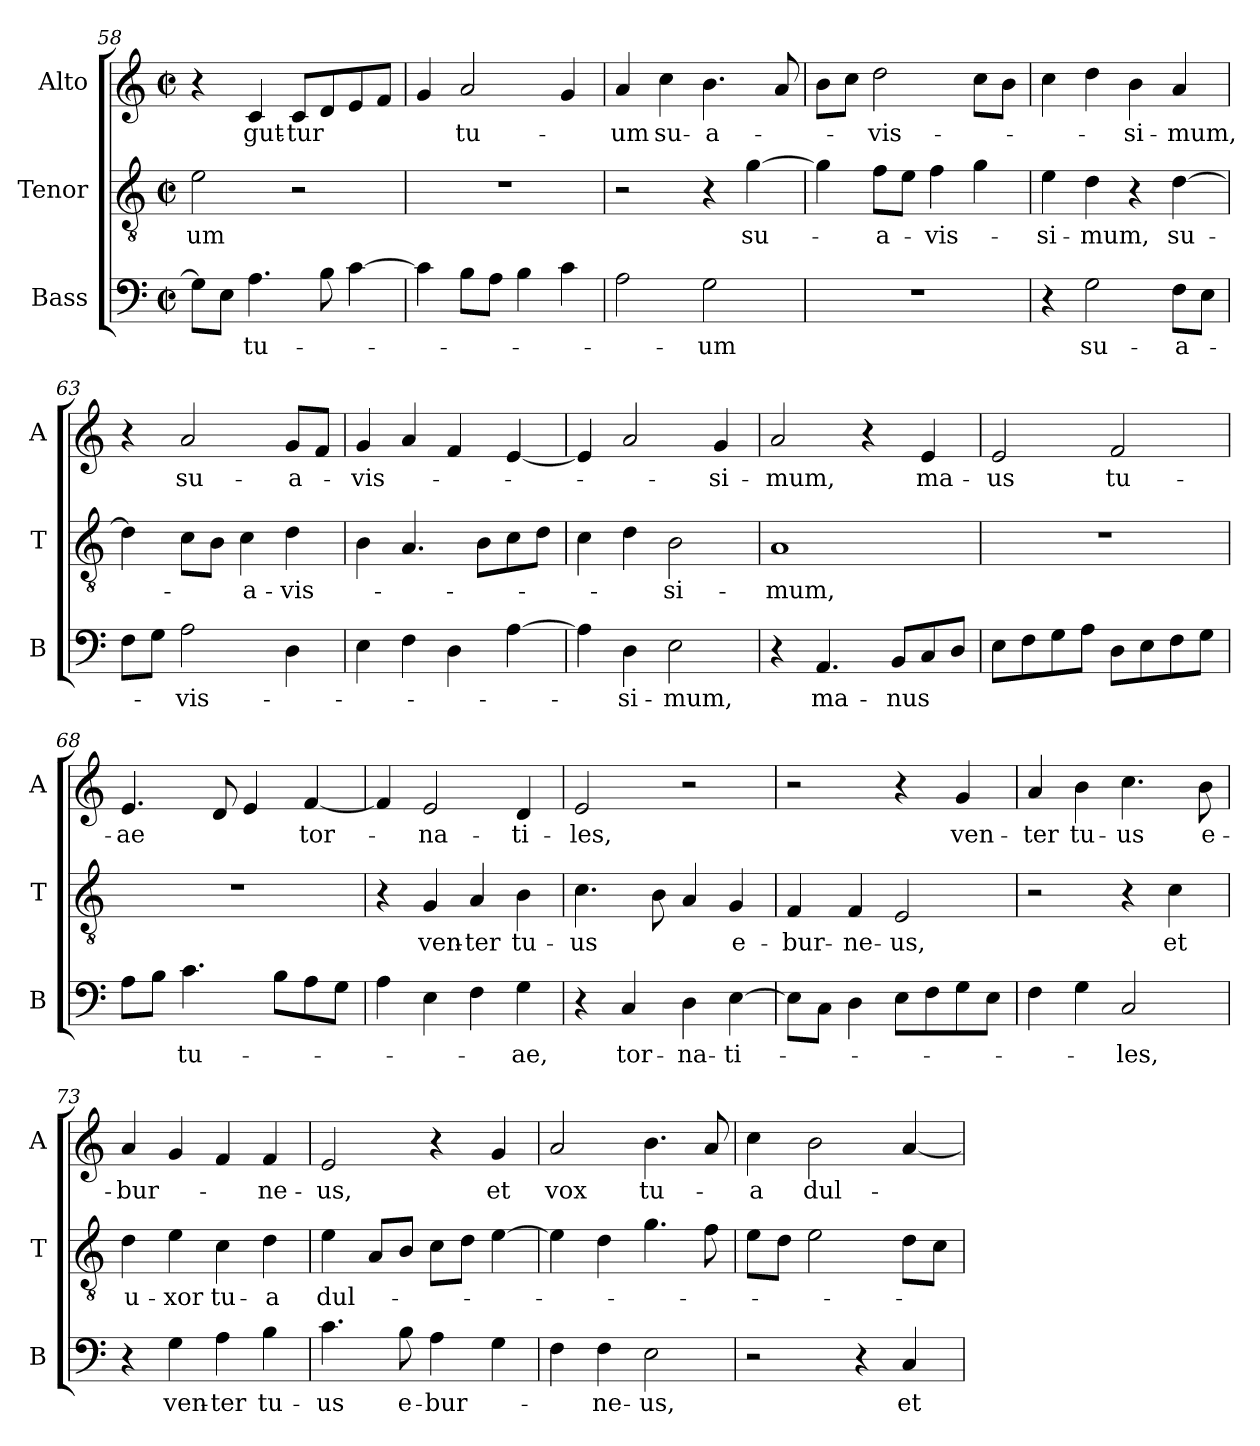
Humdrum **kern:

**kern	**text	**kern	**text	**kern	**text
*part3	*part3	*part2	*part2	*part1	*part1
*staff3	*staff3	*staff2	*staff2	*staff1	*staff1
*I"Bass	*	*I"Tenor	*	*I"Alto	*
*I'B	*	*I'T	*	*I'A	*
*clefF4	*	*clefGv2	*	*clefG2	*
*k[]	*	*k[]	*	*k[]	*
*C:	*	*C:	*	*C:	*
*M2/2	*	*M2/2	*	*M2/2	*
*met(c|)	*	*met(c|)	*	*met(c|)	*
=58	=58	=58	=58	=58	=58
!	!	!	!LO:LY:b	!	!
8G\L]	.	2e\	-um	4r	.
8E\J	.	.	.	.	.
!	!LO:LY:b	!	!	!	!LO:LY:b
4.A\	tu-	.	.	4c/	gut-
!	!	!	!	!	!LO:LY:b
.	.	2r	.	8c/L	-tur
8B\	.	.	.	8d/	.
[4c\	.	.	.	8e/	.
.	.	.	.	8f/J	.
=59	=59	=59	=59	=59	=59
4c\]	.	1r	.	4g/	.
!	!	!	!	!	!LO:LY:b
8B\L	.	.	.	2a/	tu-
8A\J	.	.	.	.	.
4B\	.	.	.	.	.
4c\	.	.	.	4g/	.
=60	=60	=60	=60	=60	=60
!	!	!	!	!	!LO:LY:b
2A\	.	2r	.	4a/	-um
!	!	!	!	!	!LO:LY:b
.	.	.	.	4cc\	su-
!	!LO:LY:b	!	!	!	!LO:LY:b
2G\	-um	4r	.	4.b\	-a-
!	!	!	!LO:LY:b	!	!
.	.	[4g\	su-	.	.
.	.	.	.	8a/	.
!!LO:LB:g=z
=61	=61	=61	=61	=61	=61
1r	.	4g\]	.	8b\L	.
.	.	.	.	8cc\J	.
!	!	!	!LO:LY:b	!	!LO:LY:b
.	.	8f\L	-a-	2dd\	-vis-
.	.	8e\J	.	.	.
!	!	!	!LO:LY:b	!	!
.	.	4f\	-vis-	.	.
.	.	4g\	.	8cc\L	.
.	.	.	.	8b\J	.
=62	=62	=62	=62	=62	=62
!	!	!	!LO:LY:b	!	!
4r	.	4e\	-si-	4cc\	.
!	!LO:LY:b	!	!LO:LY:b	!	!
2G\	su-	4d\	-mum,	4dd\	.
!	!	!	!	!	!LO:LY:b
.	.	4r	.	4b\	-si-
!	!LO:LY:b	!	!LO:LY:b	!	!LO:LY:b
8F\L	-a-	[4d\	su-	4a/	-mum,
8E\J	.	.	.	.	.
=63	=63	=63	=63	=63	=63
8F\L	.	4d\]	.	4r	.
8G\J	.	.	.	.	.
!	!LO:LY:b	!	!	!	!LO:LY:b
2A\	-vis-	8c\L	.	2a/	su-
.	.	8B\J	.	.	.
!	!	!	!LO:LY:b	!	!
.	.	4c\	-a-	.	.
!	!	!	!LO:LY:b	!	!LO:LY:b
4D\	.	4d\	-vis-	8g/L	-a-
.	.	.	.	8f/J	.
=64	=64	=64	=64	=64	=64
!	!	!	!	!	!LO:LY:b
4E\	.	4B\	.	4g/	-vis-
4F\	.	4.A/	.	4a/	.
4D\	.	.	.	4f/	.
.	.	8B\L	.	.	.
[4A\	.	8c\	.	[4e/	.
.	.	8d\J	.	.	.
=65	=65	=65	=65	=65	=65
4A\]	.	4c\	.	4e/]	.
!	!LO:LY:b	!	!	!	!
4D\	-si-	4d\	.	2a/	.
!	!LO:LY:b	!	!LO:LY:b	!	!
2E\	-mum,	2B\	-si-	.	.
!	!	!	!	!	!LO:LY:b
.	.	.	.	4g/	-si-
!!LO:LB:g=z
=66	=66	=66	=66	=66	=66
!	!	!	!LO:LY:b	!	!LO:LY:b
4r	.	1A	-mum,	2a/	-mum,
!	!LO:LY:b	!	!	!	!
4.AA/	ma-	.	.	.	.
.	.	.	.	4r	.
!	!LO:LY:b	!	!	!	!
8BB/L	-nus	.	.	.	.
!	!	!	!	!	!LO:LY:b
8C/	.	.	.	4e/	ma-
8D/J	.	.	.	.	.
=67	=67	=67	=67	=67	=67
!	!	!	!	!	!LO:LY:b
8E\L	.	1r	.	2e/	-us
8F\	.	.	.	.	.
8G\	.	.	.	.	.
8A\J	.	.	.	.	.
!	!	!	!	!	!LO:LY:b
8D\L	.	.	.	2f/	tu-
8E\	.	.	.	.	.
8F\	.	.	.	.	.
8G\J	.	.	.	.	.
=68	=68	=68	=68	=68	=68
!	!	!	!	!	!LO:LY:b
8A\L	.	1r	.	4.e/	-ae
8B\J	.	.	.	.	.
!	!LO:LY:b	!	!	!	!
4.c\	tu-	.	.	.	.
.	.	.	.	8d/	.
.	.	.	.	4e/	.
8B\L	.	.	.	.	.
!	!	!	!	!	!LO:LY:b
8A\	.	.	.	[4f/	tor-
8G\J	.	.	.	.	.
=69	=69	=69	=69	=69	=69
4A\	.	4r	.	4f/]	.
!	!	!	!LO:LY:b	!	!LO:LY:b
4E\	.	4G/	ven-	2e/	-na-
!	!	!	!LO:LY:b	!	!
4F\	.	4A/	-ter	.	.
!	!LO:LY:b	!	!LO:LY:b	!	!LO:LY:b
4G\	-ae,	4B\	tu-	4d/	-ti-
=70	=70	=70	=70	=70	=70
!	!	!	!LO:LY:b	!	!LO:LY:b
4r	.	4.c\	-us	2e/	-les,
!	!LO:LY:b	!	!	!	!
4C/	tor-	.	.	.	.
.	.	8B\	.	.	.
!	!LO:LY:b	!	!	!	!
4D\	-na-	4A/	.	2r	.
!	!LO:LY:b	!	!LO:LY:b	!	!
[4E\	-ti-	4G/	e-	.	.
!!LO:LB:g=z
=71	=71	=71	=71	=71	=71
!	!	!	!LO:LY:b	!	!
8E\L]	.	4F/	-bur-	2r	.
8C\J	.	.	.	.	.
!	!	!	!LO:LY:b	!	!
4D\	.	4F/	-ne-	.	.
!	!	!	!LO:LY:b	!	!
8E\L	.	2E/	-us,	4r	.
8F\	.	.	.	.	.
!	!	!	!	!	!LO:LY:b
8G\	.	.	.	4g/	ven-
8E\J	.	.	.	.	.
=72	=72	=72	=72	=72	=72
!	!	!	!	!	!LO:LY:b
4F\	.	2r	.	4a/	-ter
!	!	!	!	!	!LO:LY:b
4G\	.	.	.	4b\	tu-
!	!LO:LY:b	!	!	!	!LO:LY:b
2C/	-les,	4r	.	4.cc\	-us
!	!	!	!LO:LY:b	!	!
.	.	4c\	et	.	.
!	!	!	!	!	!LO:LY:b
.	.	.	.	8b\	e-
=73	=73	=73	=73	=73	=73
!	!	!	!LO:LY:b	!	!LO:LY:b
4r	.	4d\	u-	4a/	-bur-
!	!LO:LY:b	!	!LO:LY:b	!	!
4G\	ven-	4e\	-xor	4g/	.
!	!LO:LY:b	!	!LO:LY:b	!	!
4A\	-ter	4c\	tu-	4f/	.
!	!LO:LY:b	!	!LO:LY:b	!	!LO:LY:b
4B\	tu-	4d\	-a	4f/	-ne-
=74	=74	=74	=74	=74	=74
!	!LO:LY:b	!	!LO:LY:b	!	!LO:LY:b
4.c\	-us	4e\	dul-	2e/	-us,
.	.	8A/L	.	.	.
!	!LO:LY:b	!	!	!	!
8B\	e-	8B/J	.	.	.
!	!LO:LY:b	!	!	!	!
4A\	-bur-	8c\L	.	4r	.
.	.	8d\J	.	.	.
!	!	!	!	!	!LO:LY:b
4G\	.	[4e\	.	4g/	et
=75	=75	=75	=75	=75	=75
!	!	!	!	!	!LO:LY:b
4F\	.	4e\]	.	2a/	vox
!	!LO:LY:b	!	!	!	!
4F\	-ne-	4d\	.	.	.
!	!LO:LY:b	!	!	!	!LO:LY:b
2E\	-us,	4.g\	.	4.b\	tu-
.	.	8f\	.	8a/	.
!!LO:PB:g=z
=76	=76	=76	=76	=76	=76
!	!	!	!	!	!LO:LY:b
2r	.	8e\L	.	4cc\	-a
.	.	8d\J	.	.	.
!	!	!	!	!	!LO:LY:b
.	.	2e\	.	2b\	dul-
4r	.	.	.	.	.
!	!LO:LY:b	!	!	!	!
4C/	et	8d\L	.	[4a/	.
.	.	8c\J	.	.	.
=	=	=	=	=	=
*-	*-	*-	*-	*-	*-
